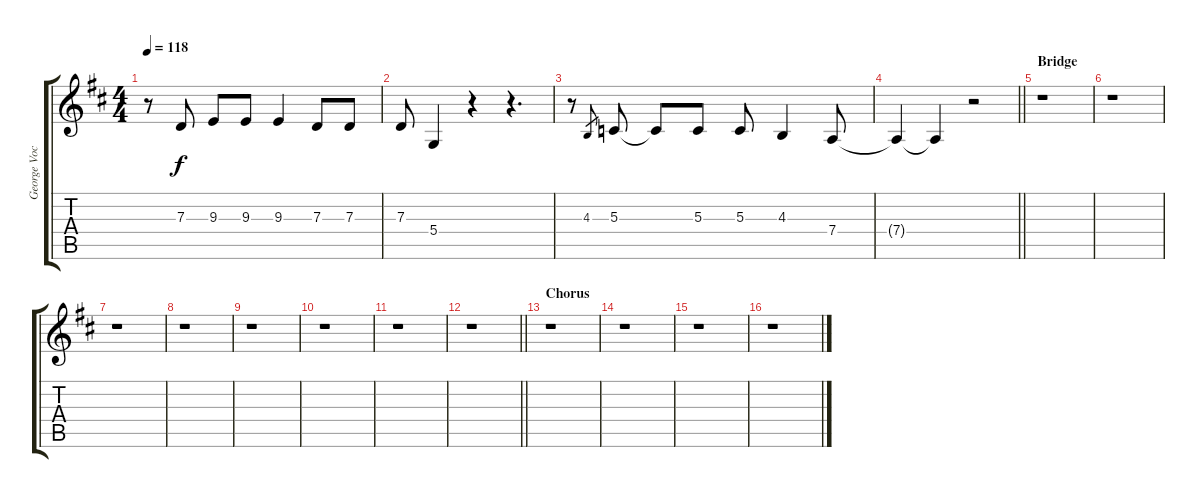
\track ("George Vocals" "George Voc") {instrument altosax}
\staff {score tabs}
\tuning (E4 B3 G3 D3 A2 E2) {hide}
\ts (4 4)
\tempo 118
\clef g2
\ks d
r.8{dy f} 7.3.8 9.3.8 9.3.8 9.3.4 7.3.8 7.3.8 |
7.3.8 5.4.4 r.4 r.4{d} |
r.8 4.3.8{gr} 5.3.8 5.3{t}.8 5.3.8 5.3.8 4.3.4 7.4.8 |
\barLineRight lightlight
7.4{t}.4 7.4{t}.4 r.2 |
\section ("" "Bridge")
r.1 |
r.1 |
r.1 |
r.1 |
r.1 |
r.1 |
r.1 |
\barLineRight lightlight
r.1 |
\section ("" "Chorus")
r.1 |
r.1 |
r.1 |
r.1
